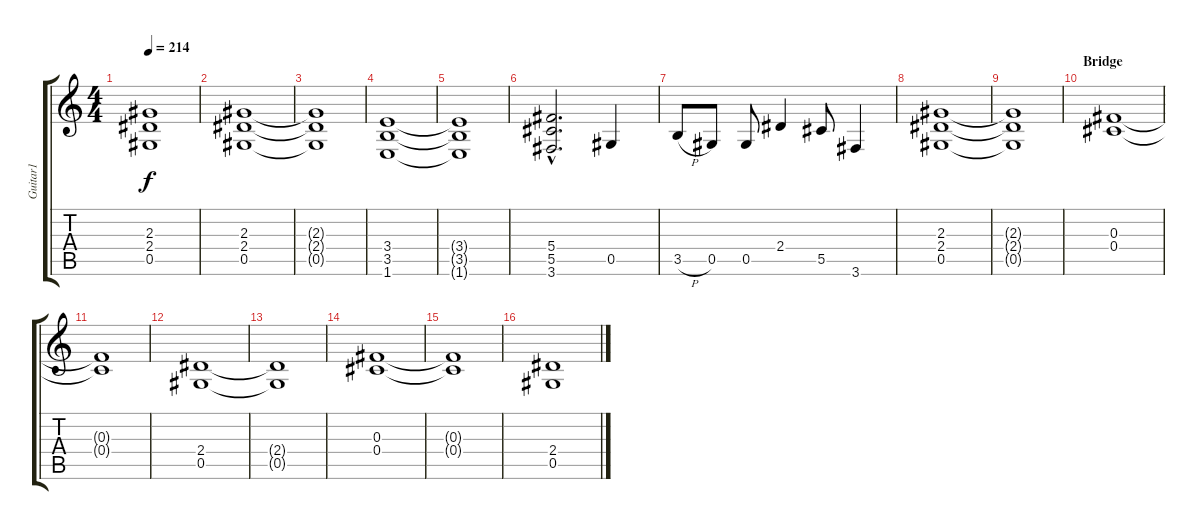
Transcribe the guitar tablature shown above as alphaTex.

\track ("Guitar1" "Guitar1") {instrument distortionguitar}
\staff {score tabs}
\tuning (Eb4 Bb3 Gb3 Db3 Ab2 Eb2) {hide}
\ts (4 4)
\tempo 214
\clef g2
\ks c
(2.3{t} 2.4{t} 0.5{t}).1{dy f} |
(2.3 2.4 0.5).1 |
(2.3{t} 2.4{t} 0.5{t}).1 |
(3.4 3.5 1.6).1 |
(3.4{t} 3.5{t} 1.6{t}).1 |
(5.4{hac} 5.5{hac} 3.6{hac}).2{d} 0.5.4 |
3.5{h}.8 0.5.8 0.5.8 2.4.4 5.5.8 3.6.4 |
(2.3 2.4 0.5).1 |
(2.3{t} 2.4{t} 0.5{t}).1 |
\section ("" "Bridge")
(0.3 0.4).1 |
(0.3{t} 0.4{t}).1 |
(2.4 0.5).1 |
(2.4{t} 0.5{t}).1 |
(0.3 0.4).1 |
(0.3{t} 0.4{t}).1 |
(2.4 0.5).1
